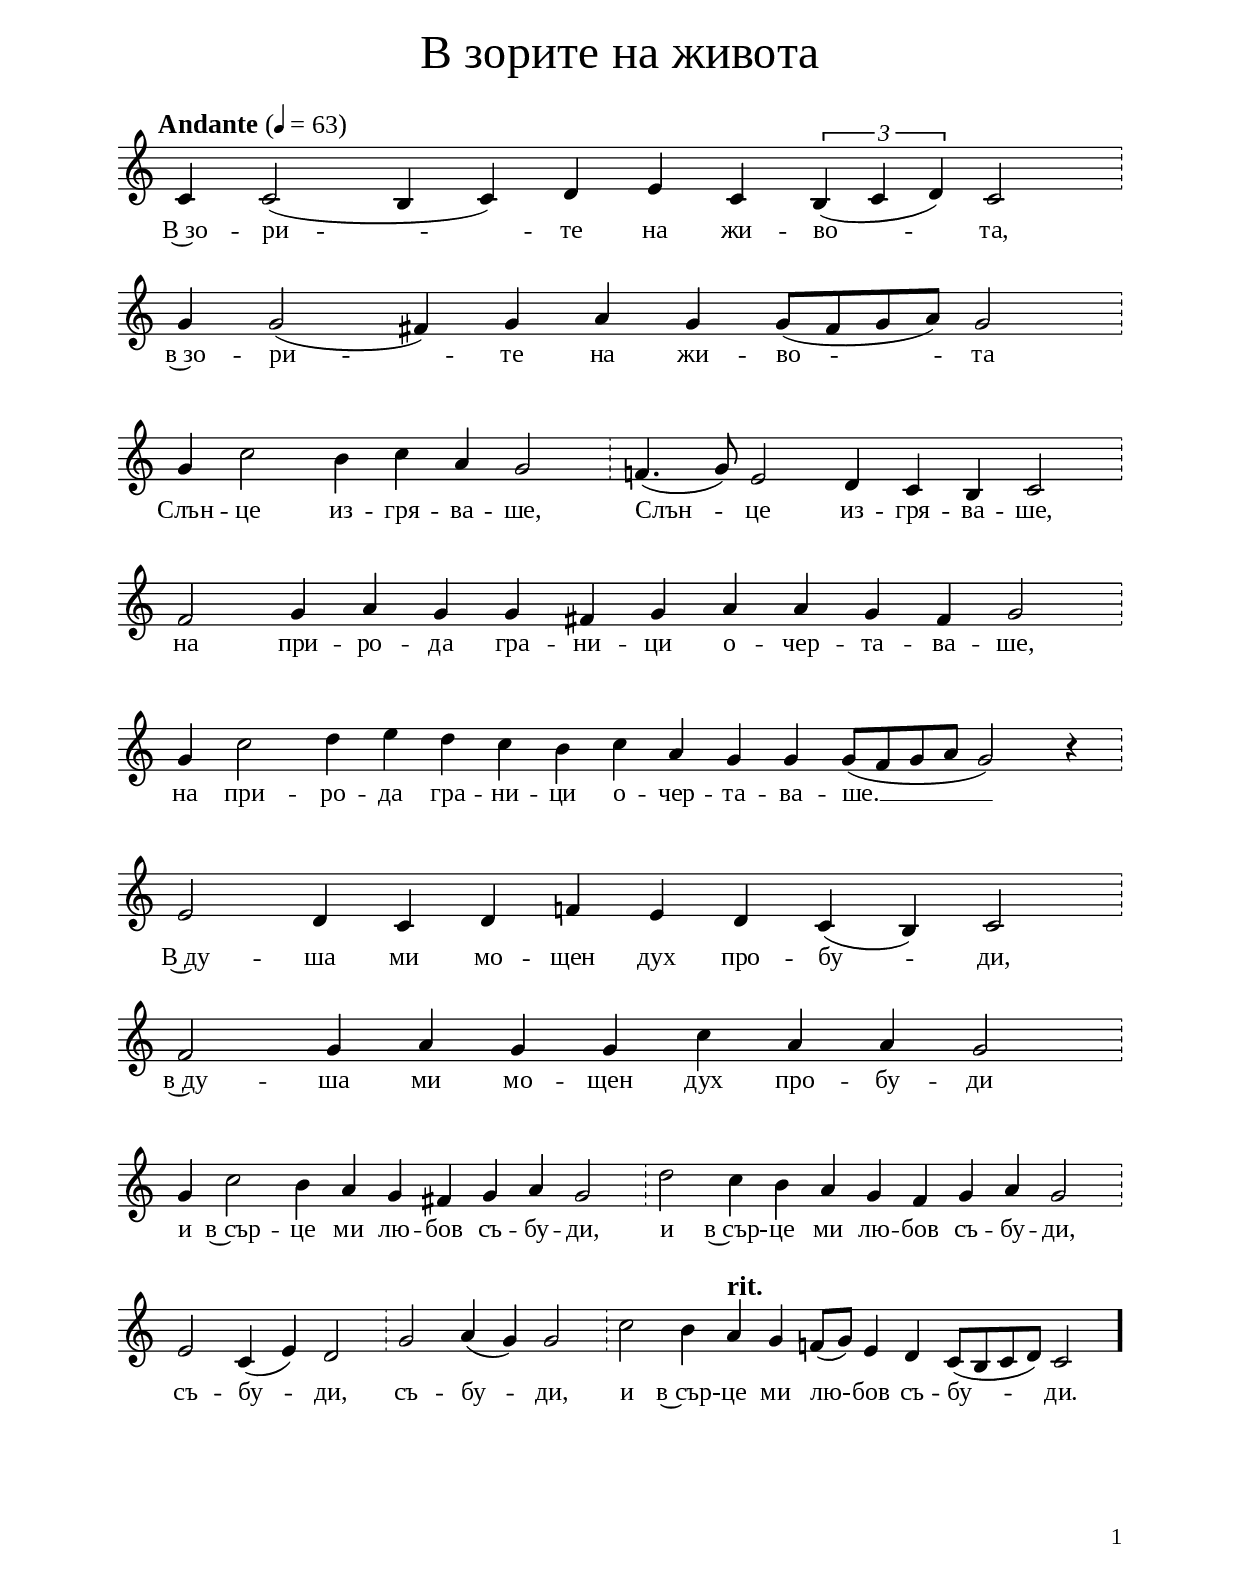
\version "2.24.3"

% include paper part and global functions
\include "include/globals.ily"

\bookpart {
  \label #'ref081
  \tocItem \markup "В зорите на живота"
  \include "include/bookpart-paper.ily"

  \score {
    \include "include/score-layout.ily"

    \new Voice \absolute {
      \clef treble
      \key c \major
      \omit Score.TimeSignature
      \cadenzaOn % allows custom bar lines
      \tempoFunc "Andante" 4 "63"

      c '4  c'2 ( b4 c' ) d'   e'4 c' \times 2/3 { b4 ( c'4 d' ) }

      c'2 \bar "!"  \break g'4 g'2 ( fis'4 )

      g'4 a' g'    g'8 ( [fis' g' a'] ) g'2  \bar "!" \break

      g'4 c''2 b'4 c''4 a' g'2 \bar "!" f'4. ( g'8 ) e'2 d'4 c'4 b c'2  \bar "!"  \break

      f'2 g'4 a' g' g'4 fis' g' a' a' g'4 fis' g'2 \bar "!" \break

      g'4 c''2 d''4 e'' d''4 c'' b' c'' a' g'4 g' g'8 ( [ fis' g' a' ]  g'2  ) r4  \bar "!" \break

      e'2 d'4 c' d'4 f' e' d'  c'4 ( b ) c'2 \bar "!" \break f'2 g'4 a'  g'4 g' c'' a' a'4 g'2 \bar"!" \break

      g'4 c''2  b'4 a' g'4  fis' g' a' g'2 \bar "!"

      d''2 c''4  b' a' g'4   fis' g' a' g'2  \bar "!" \break

      e'2 c'4 ( e' ) d'2 \bar "!" g'2 a'4 ( g' ) g'2 \bar "!" c''2 b'4 \tempo "rit." a' g' f'8 ( [g'] )   e'4 d' c'8 ( [b c' d' ])   c'2 \bar "."
    }

    \addlyrics {
      В~зо -- ри --
      те на жи -- во -- та, в~зо -- ри -- те на жи --
      во -- та Слън -- це из -- гря -- ва -- ше, Слън --
      це из -- гря -- ва -- ше, на при -- ро -- да гра
      -- ни -- ци о -- чер -- та -- ва -- ше, на при --
      ро -- да гра -- ни -- ци о -- чер -- та -- ва --
      ше. __ В~ду -- ша ми мо -- щен дух про -- бу --
      ди,  в~ду -- ша ми мо -- щен дух про -- бу --
      ди и в~сър -- це ми лю -- бов съ -- бу -- ди,
      и "в~сър-" -- це ми лю -- бов съ -- бу -- ди, съ --
      бу -- ди, съ -- бу -- ди, и "в~сър-" -- це ми "лю-" --
      бов съ -- бу -- ди.}

      \header {
        title = \titleFunc #'ref_desc_6 "В зорите на живота" "V zorite na Života"
      }

      \midi{}

    } % score


  } % bookpart
